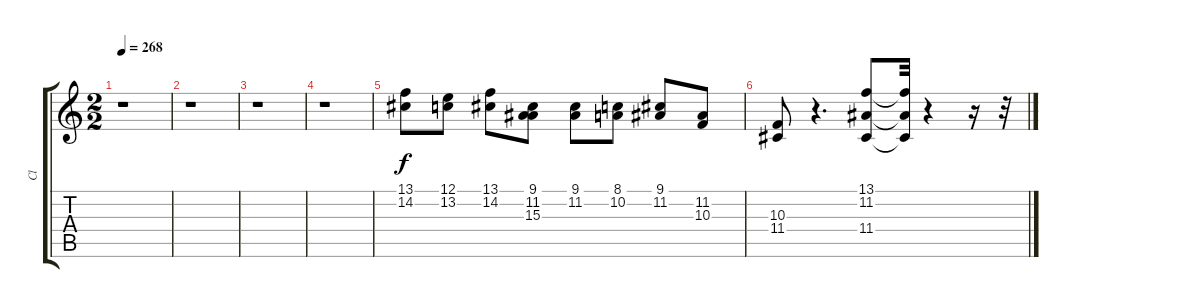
\track ("Cl" "Cl") {instrument clarinet}
\staff {score tabs}
\tuning (E4 B3 G3 D3 A2 E2) {hide}
\ts (2 2)
\tempo 268
\clef g2
\ks c
r.1{dy f} |
r.1 |
r.1 |
r.1 |
(13.1 14.2).8 (12.1 13.2).8 (13.1 14.2).8 (9.1 11.2 15.3).8 (9.1 11.2).8 (8.1 10.2).8 (9.1 11.2).8 (11.2 10.3).8 |
(10.3 11.4).8 r.4{d} (13.1 11.2 11.4).8 (13.1{t} 11.2{t} 11.4{t}).32 r.4 r.16 r.32
